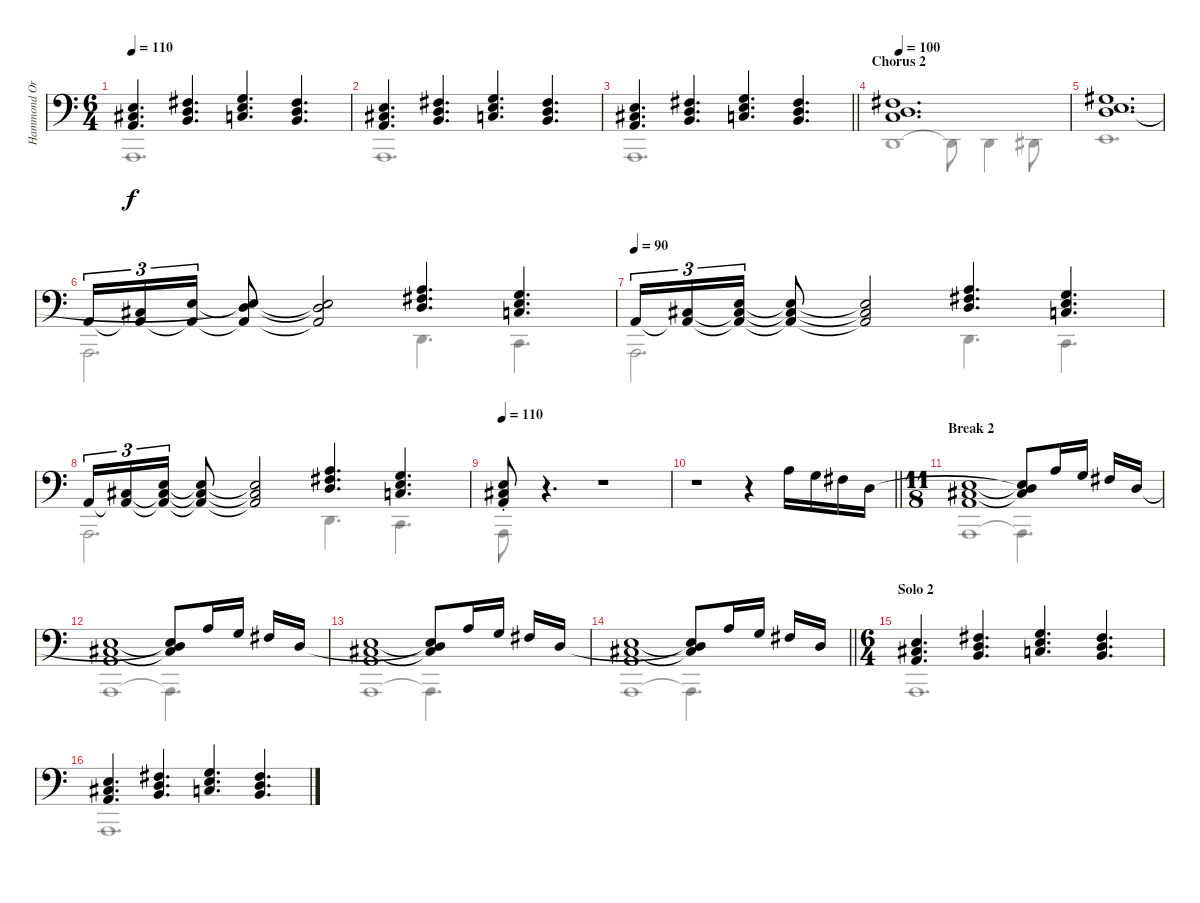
\track ("Hammond Organ" "Hammond Or") {instrument drawbarorgan}
\staff {score}
\tuning (E4 B3 G3 D3 A2 Bb1 F1) {hide}
\voice
\ts (6 4)
\tempo 110
\clef f4
\ks c
(0.5 18.6 20.7).4{d dy f} (0.4 20.6 18.7).4{d} (0.3 18.6 19.7).4{d} (0.4 20.6 18.7).4{d} |
(0.5 18.6 20.7).4{d} (0.4 20.6 18.7).4{d} (0.3 18.6 19.7).4{d} (0.4 20.6 18.7).4{d} |
\barLineRight lightlight
(0.5 18.6 20.7).4{d} (0.4 20.6 18.7).4{d} (0.3 18.6 19.7).4{d} (0.4 20.6 18.7).4{d} |
\section ("" "Chorus 2")
\tempo 100
(0.4 20.6 19.7).1{d} |
(0.4 22.6 23.7).1{d} |
0.5.16{tu (3 2)} (0.5{t} 20.7).16{tu (3 2)} (0.5{t} 23.7).16{tu (3 2)} (0.4{t} 0.5{t} 23.7{t}).8 (0.4{t} 0.5{t} 23.7{t}).2 (2.3 4.4 5.5).4{d} (0.3 2.4 3.5).4{d} |
\tempo 90
0.5.16{tu (3 2)} (0.5{t} 15.6).16{tu (3 2)} (2.4 0.5{t} 15.6{t}).16{tu (3 2)} (2.4{t} 0.5{t} 15.6{t}).8 (2.4{t} 0.5{t} 15.6{t}).2 (2.3 4.4 5.5).4{d} (0.3 2.4 3.5).4{d} |
0.5.16{tu (3 2)} (0.5{t} 15.6).16{tu (3 2)} (2.4 0.5{t} 15.6{t}).16{tu (3 2)} (2.4{t} 0.5{t} 15.6{t}).8 (2.4{t} 0.5{t} 15.6{t}).2 (2.3 4.4 5.5).4{d} (0.3 2.4 3.5).4{d} |
\tempo 110
(0.5 18.6{st} 20.7).8 r.4{d} r.1 |
\barLineRight lightlight
r.1 r.4 12.5.16 0.3.16 4.4.16 0.4.16 |
\ts (11 8)
\section ("" "Break 2")
(0.5 18.6 20.7).1 (0.4{t} 18.6{t} 20.7{t}).8 12.5.16 10.5.16 9.5.16 0.4.16 |
(0.5 18.6 20.7).1 (0.4{t} 18.6{t} 20.7{t}).8 12.5.16 10.5.16 9.5.16 0.4.16 |
(0.5 18.6 20.7).1 (0.4{t} 18.6{t} 20.7{t}).8 12.5.16 10.5.16 9.5.16 0.4.16 |
\barLineRight lightlight
(0.5 18.6 20.7).1 (0.4{t} 18.6{t} 20.7{t}).8 12.5.16 10.5.16 9.5.16 0.4.16 |
\ts (6 4)
\section ("" "Solo 2")
(0.5 18.6 20.7).4{d} (0.4 20.6 18.7).4{d} (0.3 18.6 19.7).4{d} (0.4 20.6 18.7).4{d} |
(0.5 18.6 20.7).4{d} (0.4 20.6 18.7).4{d} (0.3 18.6 19.7).4{d} (0.4 20.6 18.7).4{d}
\voice
\clef f4
\ottava regular
\simile none
\ks c
4.7.1{d dy f} |
4.7.1{d} |
\barLineRight lightlight
4.7.1{d} |
4.6.1 4.6{t}.8 4.6.4 5.6.8 |
6.6.1{d} |
4.7.2{d} 4.6.4{d} 2.6.4{d} |
4.7.2{d} 4.6.4{d} 2.6.4{d} |
4.7.2{d} 4.6.4{d} 2.6.4{d} |
4.7.8 r.4{d} r.1 |
\barLineRight lightlight
|
4.7.1 4.7{t}.4{d} |
4.7.1 4.7{t}.4{d} |
4.7.1 4.7{t}.4{d} |
\barLineRight lightlight
4.7.1 4.7{t}.4{d} |
4.7.1{d} |
4.7.1{d}
